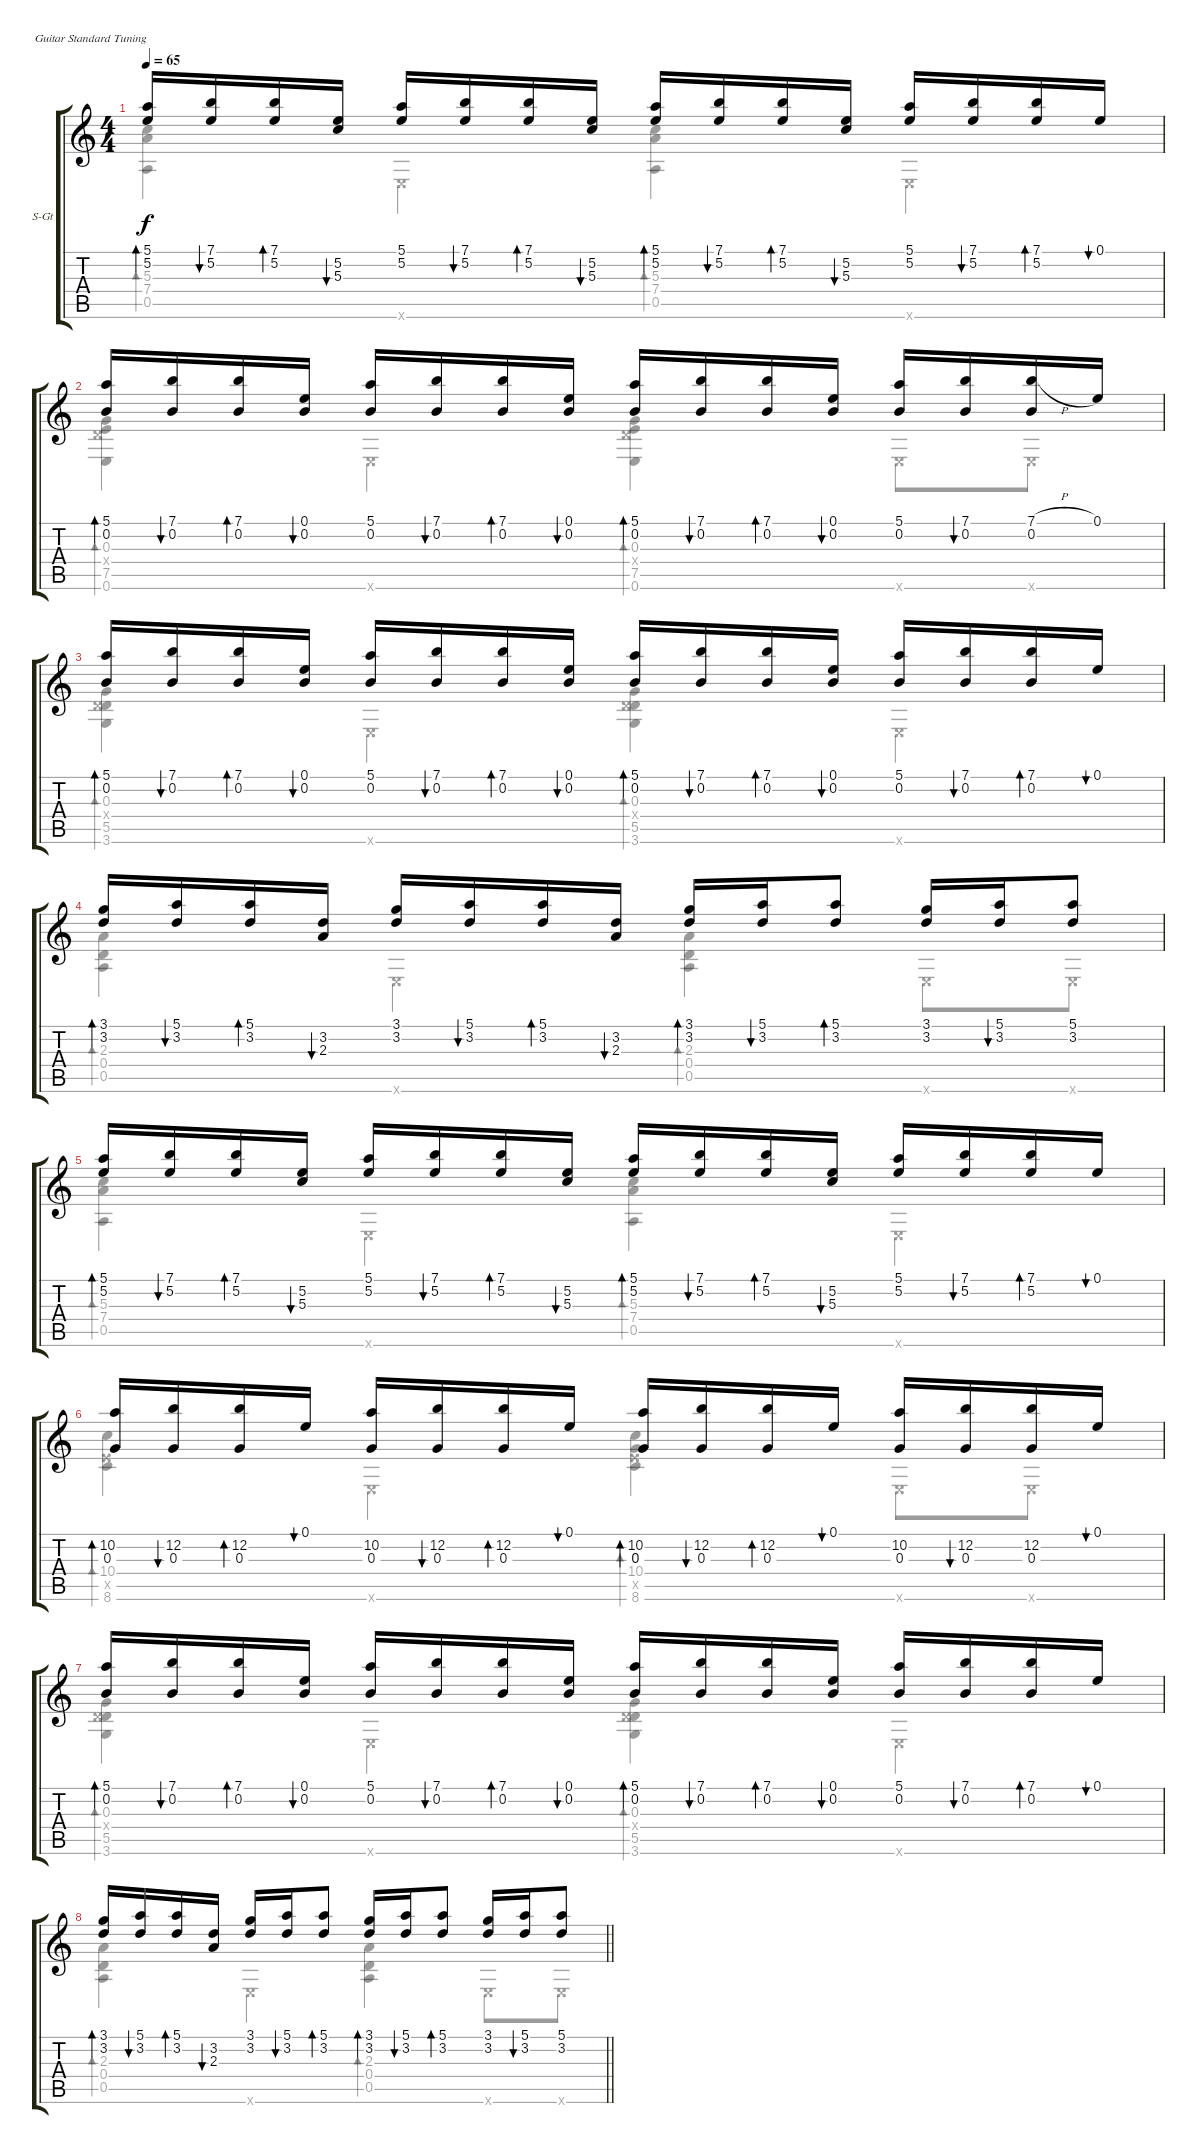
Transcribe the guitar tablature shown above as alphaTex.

\defaultSystemsLayout 4
\bracketExtendMode groupsimilarinstruments
\firstSystemTrackNameOrientation horizontal
\otherSystemsTrackNameOrientation horizontal
\track ("Steel Guitar" "S-Gt") {instrument acousticguitarsteel}
\staff {score tabs}
\tuning (E4 B3 G3 D3 A2 E2)
\voice
\ts (4 4)
\scale
0.487413
\tempo 65
\accidentals auto
\clef g2
\ottava regular
\simile none
\ks aminor
(5.1 5.2).16{bd 30 dy f} (7.1 5.2).16{bu 30} (7.1 5.2).16{bd 30} (5.2 5.3).16{bu 30} (5.1 5.2).16 (7.1 5.2).16{bu 30} (7.1 5.2).16{bd 30} (5.2 5.3).16{bu 30} (5.1 5.2).16{bd 30} (7.1 5.2).16{bu 30} (7.1 5.2).16{bd 30} (5.2 5.3).16{bu 30} (5.1 5.2).16 (7.1 5.2).16{bu 30} (7.1 5.2).16{bd 30} 0.1.16{bu 30} |
\scale
0.512902 (5.1 0.2).16{bd 30} (7.1 0.2).16{bu 30} (7.1 0.2).16{bd 30} (0.1 0.2).16{bu 30} (5.1 0.2).16 (7.1 0.2).16{bu 30} (7.1 0.2).16{bd 30} (0.2 0.1).16{bu 30} (5.1 0.2).16{bd 30} (7.1 0.2).16{bu 30} (7.1 0.2).16{bd 30} (0.2 0.1).16{bu 30} (5.1 0.2).16 (7.1 0.2).16{bu 30} (7.1{h} 0.2).16 0.1.16 |
\scale
0.5158 (5.1 0.2).16{bd 30} (7.1 0.2).16{bu 30} (7.1 0.2).16{bd 30} (0.2 0.1).16{bu 30} (5.1 0.2).16 (7.1 0.2).16{bu 30} (7.1 0.2).16{bd 30} (0.2 0.1).16{bu 30} (5.1 0.2).16{bd 30} (7.1 0.2).16{bu 30} (7.1 0.2).16{bd 30} (0.2 0.1).16{bu 30} (5.1 0.2).16 (7.1 0.2).16{bu 30} (7.1 0.2).16{bd 30} 0.1.16{bu 30} |
\scale
0.484161 (3.1 3.2).16{bd 30} (5.1 3.2).16{bu 30} (5.1 3.2).16{bd 30} (3.2 2.3).16{bu 30} (3.1 3.2).16 (5.1 3.2).16{bu 30} (5.1 3.2).16{bd 30} (3.2 2.3).16{bu 30} (3.1 3.2).16{bd 30} (5.1 3.2).16{bu 30} (5.1 3.2).8{bd 30} (3.1 3.2).16 (5.1 3.2).16{bu 30} (5.1 3.2).8 |
\scale
0.498115 (5.1 5.2).16{bd 30} (7.1 5.2).16{bu 30} (7.1 5.2).16{bd 30} (5.2 5.3).16{bu 30} (5.1 5.2).16 (7.1 5.2).16{bu 30} (7.1 5.2).16{bd 30} (5.2 5.3).16{bu 30} (5.1 5.2).16{bd 30} (7.1 5.2).16{bu 30} (7.1 5.2).16{bd 30} (5.2 5.3).16{bu 30} (5.1 5.2).16 (7.1 5.2).16{bu 30} (7.1 5.2).16{bd 30} 0.1.16{bu 30} |
\scale
0.501924 (10.2 0.3).16{bd 30} (12.2 0.3).16{bu 30} (12.2 0.3).16{bd 30} 0.1.16{bu 30} (10.2 0.3).16 (12.2 0.3).16{bu 30} (12.2 0.3).16{bd 30} 0.1.16{bu 30} (10.2 0.3).16{bd 30} (12.2 0.3).16{bu 30} (12.2 0.3).16{bd 30} 0.1.16{bu 30} (10.2 0.3).16 (12.2 0.3).16{bu 30} (12.2 0.3).16 0.1.16{bu 30} |
\scale
0.527231 (5.1 0.2).16{bd 30} (7.1 0.2).16{bu 30} (7.1 0.2).16{bd 30} (0.2 0.1).16{bu 30} (5.1 0.2).16 (7.1 0.2).16{bu 30} (7.1 0.2).16{bd 30} (0.2 0.1).16{bu 30} (5.1 0.2).16{bd 30} (7.1 0.2).16{bu 30} (7.1 0.2).16{bd 30} (0.2 0.1).16{bu 30} (5.1 0.2).16 (7.1 0.2).16{bu 30} (7.1 0.2).16{bd 30} 0.1.16{bu 30} |
\scale
0.472769
\barLineRight lightlight
(3.1 3.2).16{bd 30} (5.1 3.2).16{bu 30} (5.1 3.2).16{bd 30} (3.2 2.3).16{bu 30} (3.1 3.2).16 (5.1 3.2).16{bu 30} (5.1 3.2).8{bd 30} (3.1 3.2).16{bd 30} (5.1 3.2).16{bu 30} (5.1 3.2).8{bd 30} (3.1 3.2).16 (5.1 3.2).16{bu 30} (5.1 3.2).8
\voice
\clef g2
\ottava regular
\simile none
\ks aminor
(0.5 7.4 5.3).4{bd 0 dy f} 0.6{x}.4 (0.5 7.4 5.3).4{bd 0} 0.6{x}.4 |
(0.6 7.5 0.3 0.4{x}).4{bd 0} 0.6{x}.4 (0.6 7.5 0.3 0.4{x}).4{bd 0} 0.6{x}.8 0.6{x}.8 |
(5.5 0.4{x} 0.3 3.6).4{bd 0} 0.6{x}.4 (5.5 0.4{x} 0.3 3.6).4{bd 0} 0.6{x}.4 |
(0.5 2.3 0.4).4{bd 0} 0.6{x}.4 (0.5 2.3 0.4).4{bd 0} 0.6{x}.8 0.6{x}.8 |
(0.5 7.4 5.3).4{bd 0} 0.6{x}.4 (0.5 7.4 5.3).4{bd 0} 0.6{x}.4 |
(8.6 7.5{x} 10.4).4{bd 0} 0.6{x}.4 (8.6 7.5{x} 0.3 10.4).4{bd 0} 0.6{x}.8 0.6{x}.8 |
(5.5 0.4{x} 0.3 3.6).4{bd 0} 0.6{x}.4 (5.5 0.4{x} 0.3 3.6).4{bd 0} 0.6{x}.4 |
\barLineRight lightlight
(0.5 2.3 0.4).4{bd 0} 0.6{x}.4 (0.5 2.3 0.4).4{bd 0} 0.6{x}.8 0.6{x}.8
